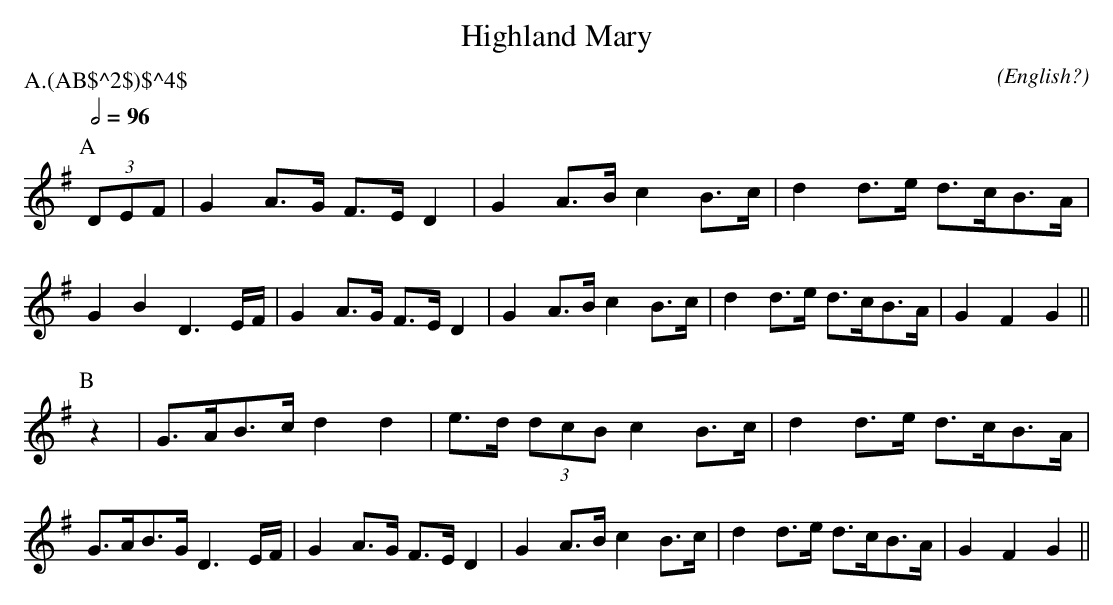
X:1
T:Highland Mary
C:
O:English?
P:A.(AB$^2$)$^4$
K:G
Q:1/2=96
P:A
(3DEF |\
G2 A>G F>E D2 | G2   A>B c2    B>c | d2 d>e d>cB>A | G2 B2  D3 E/2F/2 |\
G2 A>G F>E D2 | G2   A>B c2    B>c | d2 d>e d>cB>A | G2 F2  G2        ||
P:B
z2 |\
G>AB>c d2  d2 | e>d  (3dcB c2  B>c | d2 d>e d>cB>A | G>AB>G D3 E/2F/2 |\
G2 A>G F>E D2 | G2   A>B   c2  B>c | d2 d>e d>cB>A | G2 F2  G2        ||
